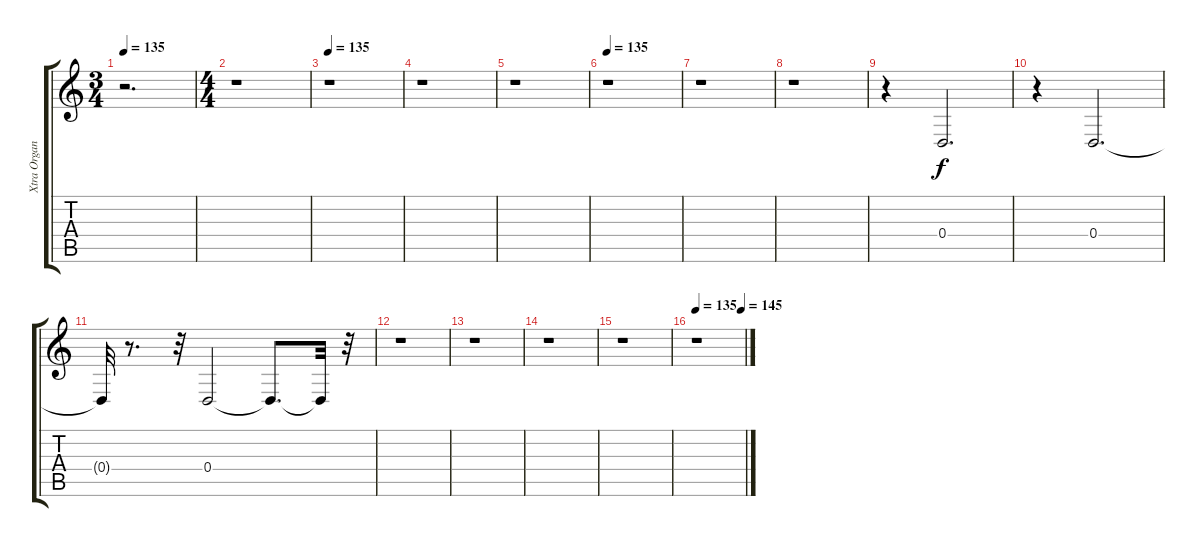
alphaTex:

\track ("Xtra Organ" "Xtra Organ") {instrument drawbarorgan}
\staff {score tabs}
\tuning (E4 B3 G3 D3 A2 E2) {hide}
\ts (3 4)
\tempo 135
\clef g2
\ks c
r.2{d dy f} |
\ts (4 4)
r.1 |
\tempo 135
r.1 |
r.1 |
r.1 |
\tempo 135
r.1 |
r.1 |
r.1 |
r.4 0.4.2{d instrument drawbarorgan} |
r.4 0.4.2{d} |
0.4{t}.32 r.8{d} r.32 0.4.2 0.4{t}.8{d} 0.4{t}.32 r.32 |
r.1 |
r.1 |
r.1 |
r.1 |
\tempo 135
\tempo (145 0.9375)
r.1
